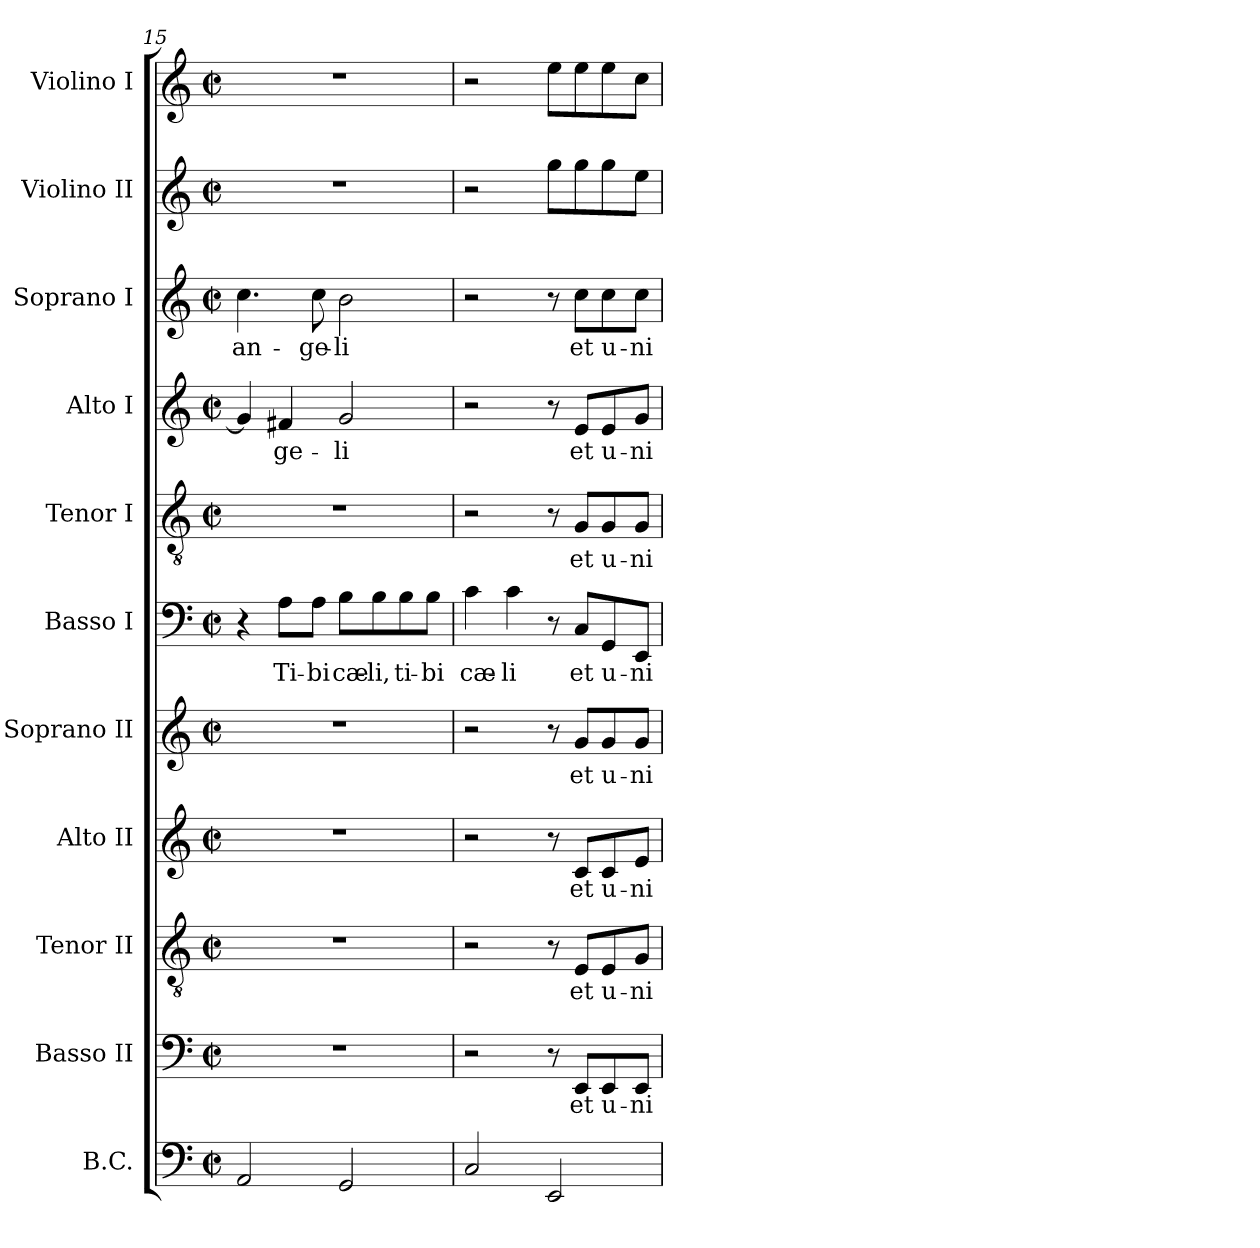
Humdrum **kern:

**kern	**kern	**text	**kern	**text	**kern	**text	**kern	**text	**kern	**text	**kern	**text	**kern	**text	**kern	**text	**kern	**kern
*part11	*part10	*part10	*part9	*part9	*part8	*part8	*part7	*part7	*part6	*part6	*part5	*part5	*part4	*part4	*part3	*part3	*part2	*part1
*staff11	*staff10	*staff10	*staff9	*staff9	*staff8	*staff8	*staff7	*staff7	*staff6	*staff6	*staff5	*staff5	*staff4	*staff4	*staff3	*staff3	*staff2	*staff1
*I"B.C.	*I"Basso II	*	*I"Tenor II	*	*I"Alto II	*	*I"Soprano II	*	*I"Basso I	*	*I"Tenor I	*	*I"Alto I	*	*I"Soprano I	*	*I"Violino II	*I"Violino I
*I'BC	*I'B 2	*	*I'T 2	*	*I'A 2	*	*I'S 2	*	*I'B 1	*	*I'T 1	*	*I'A 1	*	*I'S 1	*	*I'Vln. II	*I'Vln. I
!!LO:PB:g=z
*clefF4	*clefF4	*	*clefGv2	*	*clefG2	*	*clefG2	*	*clefF4	*	*clefGv2	*	*clefG2	*	*clefG2	*	*clefG2	*clefG2
*k[]	*k[]	*	*k[]	*	*k[]	*	*k[]	*	*k[]	*	*k[]	*	*k[]	*	*k[]	*	*k[]	*k[]
*C:	*C:	*	*C:	*	*C:	*	*C:	*	*C:	*	*C:	*	*C:	*	*C:	*	*C:	*C:
*M2/2	*M2/2	*	*M2/2	*	*M2/2	*	*M2/2	*	*M2/2	*	*M2/2	*	*M2/2	*	*M2/2	*	*M2/2	*M2/2
*met(c|)	*met(c|)	*	*met(c|)	*	*met(c|)	*	*met(c|)	*	*met(c|)	*	*met(c|)	*	*met(c|)	*	*met(c|)	*	*met(c|)	*met(c|)
=15	=15	=15	=15	=15	=15	=15	=15	=15	=15	=15	=15	=15	=15	=15	=15	=15	=15	=15
!	!	!	!	!	!	!	!	!	!	!	!	!	!	!	!	!LO:LY:b	!	!
2AA/	1r	.	1r	.	1r	.	1r	.	4r	.	1r	.	4g/]	.	4.cc\	an-	1r	1r
!	!	!	!	!	!	!	!	!	!	!LO:LY:b	!	!	!	!	!	!	!	!
!	!	!	!	!	!	!	!	!	!	!	!	!	!	!LO:LY:b	!	!	!	!
.	.	.	.	.	.	.	.	.	8A\L	Ti-	.	.	4f#X/	-ge-	.	.	.	.
!	!	!	!	!	!	!	!	!	!	!LO:LY:b	!	!	!	!	!	!	!	!
!	!	!	!	!	!	!	!	!	!	!	!	!	!	!	!	!LO:LY:b	!	!
.	.	.	.	.	.	.	.	.	8A\J	-bi	.	.	.	.	8cc\	-ge-	.	.
!	!	!	!	!	!	!	!	!	!	!LO:LY:b	!	!	!	!	!	!	!	!
!	!	!	!	!	!	!	!	!	!	!	!	!	!	!LO:LY:b	!	!	!	!
!	!	!	!	!	!	!	!	!	!	!	!	!	!	!	!	!LO:LY:b	!	!
2GG/	.	.	.	.	.	.	.	.	8B\L	cæ-	.	.	2g/	-li	2b\	-li	.	.
!	!	!	!	!	!	!	!	!	!	!LO:LY:b	!	!	!	!	!	!	!	!
.	.	.	.	.	.	.	.	.	8B\	-li,	.	.	.	.	.	.	.	.
!	!	!	!	!	!	!	!	!	!	!LO:LY:b	!	!	!	!	!	!	!	!
.	.	.	.	.	.	.	.	.	8B\	ti-	.	.	.	.	.	.	.	.
!	!	!	!	!	!	!	!	!	!	!LO:LY:b	!	!	!	!	!	!	!	!
.	.	.	.	.	.	.	.	.	8B\J	-bi	.	.	.	.	.	.	.	.
=16	=16	=16	=16	=16	=16	=16	=16	=16	=16	=16	=16	=16	=16	=16	=16	=16	=16	=16
!	!	!	!	!	!	!	!	!	!	!LO:LY:b	!	!	!	!	!	!	!	!
2C/	2r	.	2r	.	2r	.	2r	.	4c\	cæ-	2r	.	2r	.	2r	.	2r	2r
!	!	!	!	!	!	!	!	!	!	!LO:LY:b	!	!	!	!	!	!	!	!
.	.	.	.	.	.	.	.	.	4c\	-li	.	.	.	.	.	.	.	.
2EE/	8r	.	8r	.	8r	.	8r	.	8r	.	8r	.	8r	.	8r	.	8gg\L	8ee\L
!	!	!LO:LY:b	!	!	!	!	!	!	!	!	!	!	!	!	!	!	!	!
!	!	!	!	!LO:LY:b	!	!	!	!	!	!	!	!	!	!	!	!	!	!
!	!	!	!	!	!	!LO:LY:b	!	!	!	!	!	!	!	!	!	!	!	!
!	!	!	!	!	!	!	!	!LO:LY:b	!	!	!	!	!	!	!	!	!	!
!	!	!	!	!	!	!	!	!	!	!LO:LY:b	!	!	!	!	!	!	!	!
!	!	!	!	!	!	!	!	!	!	!	!	!LO:LY:b	!	!	!	!	!	!
!	!	!	!	!	!	!	!	!	!	!	!	!	!	!LO:LY:b	!	!	!	!
!	!	!	!	!	!	!	!	!	!	!	!	!	!	!	!	!LO:LY:b	!	!
.	8EE/L	et	8E/L	et	8c/L	et	8g/L	et	8C/L	et	8G/L	et	8e/L	et	8cc\L	et	8gg\	8ee\
!	!	!LO:LY:b	!	!	!	!	!	!	!	!	!	!	!	!	!	!	!	!
!	!	!	!	!LO:LY:b	!	!	!	!	!	!	!	!	!	!	!	!	!	!
!	!	!	!	!	!	!LO:LY:b	!	!	!	!	!	!	!	!	!	!	!	!
!	!	!	!	!	!	!	!	!LO:LY:b	!	!	!	!	!	!	!	!	!	!
!	!	!	!	!	!	!	!	!	!	!LO:LY:b	!	!	!	!	!	!	!	!
!	!	!	!	!	!	!	!	!	!	!	!	!LO:LY:b	!	!	!	!	!	!
!	!	!	!	!	!	!	!	!	!	!	!	!	!	!LO:LY:b	!	!	!	!
!	!	!	!	!	!	!	!	!	!	!	!	!	!	!	!	!LO:LY:b	!	!
.	8EE/	u-	8E/	u-	8c/	u-	8g/	u-	8GG/	u-	8G/	u-	8e/	u-	8cc\	u-	8gg\	8ee\
!	!	!LO:LY:b	!	!	!	!	!	!	!	!	!	!	!	!	!	!	!	!
!	!	!	!	!LO:LY:b	!	!	!	!	!	!	!	!	!	!	!	!	!	!
!	!	!	!	!	!	!LO:LY:b	!	!	!	!	!	!	!	!	!	!	!	!
!	!	!	!	!	!	!	!	!LO:LY:b	!	!	!	!	!	!	!	!	!	!
!	!	!	!	!	!	!	!	!	!	!LO:LY:b	!	!	!	!	!	!	!	!
!	!	!	!	!	!	!	!	!	!	!	!	!LO:LY:b	!	!	!	!	!	!
!	!	!	!	!	!	!	!	!	!	!	!	!	!	!LO:LY:b	!	!	!	!
!	!	!	!	!	!	!	!	!	!	!	!	!	!	!	!	!LO:LY:b	!	!
.	8EE/J	-ni-	8G/J	-ni-	8e/J	-ni-	8g/J	-ni-	8EE/J	-ni-	8G/J	-ni-	8g/J	-ni-	8cc\J	-ni-	8ee\J	8cc\J
=	=	=	=	=	=	=	=	=	=	=	=	=	=	=	=	=	=	=
*-	*-	*-	*-	*-	*-	*-	*-	*-	*-	*-	*-	*-	*-	*-	*-	*-	*-	*-
